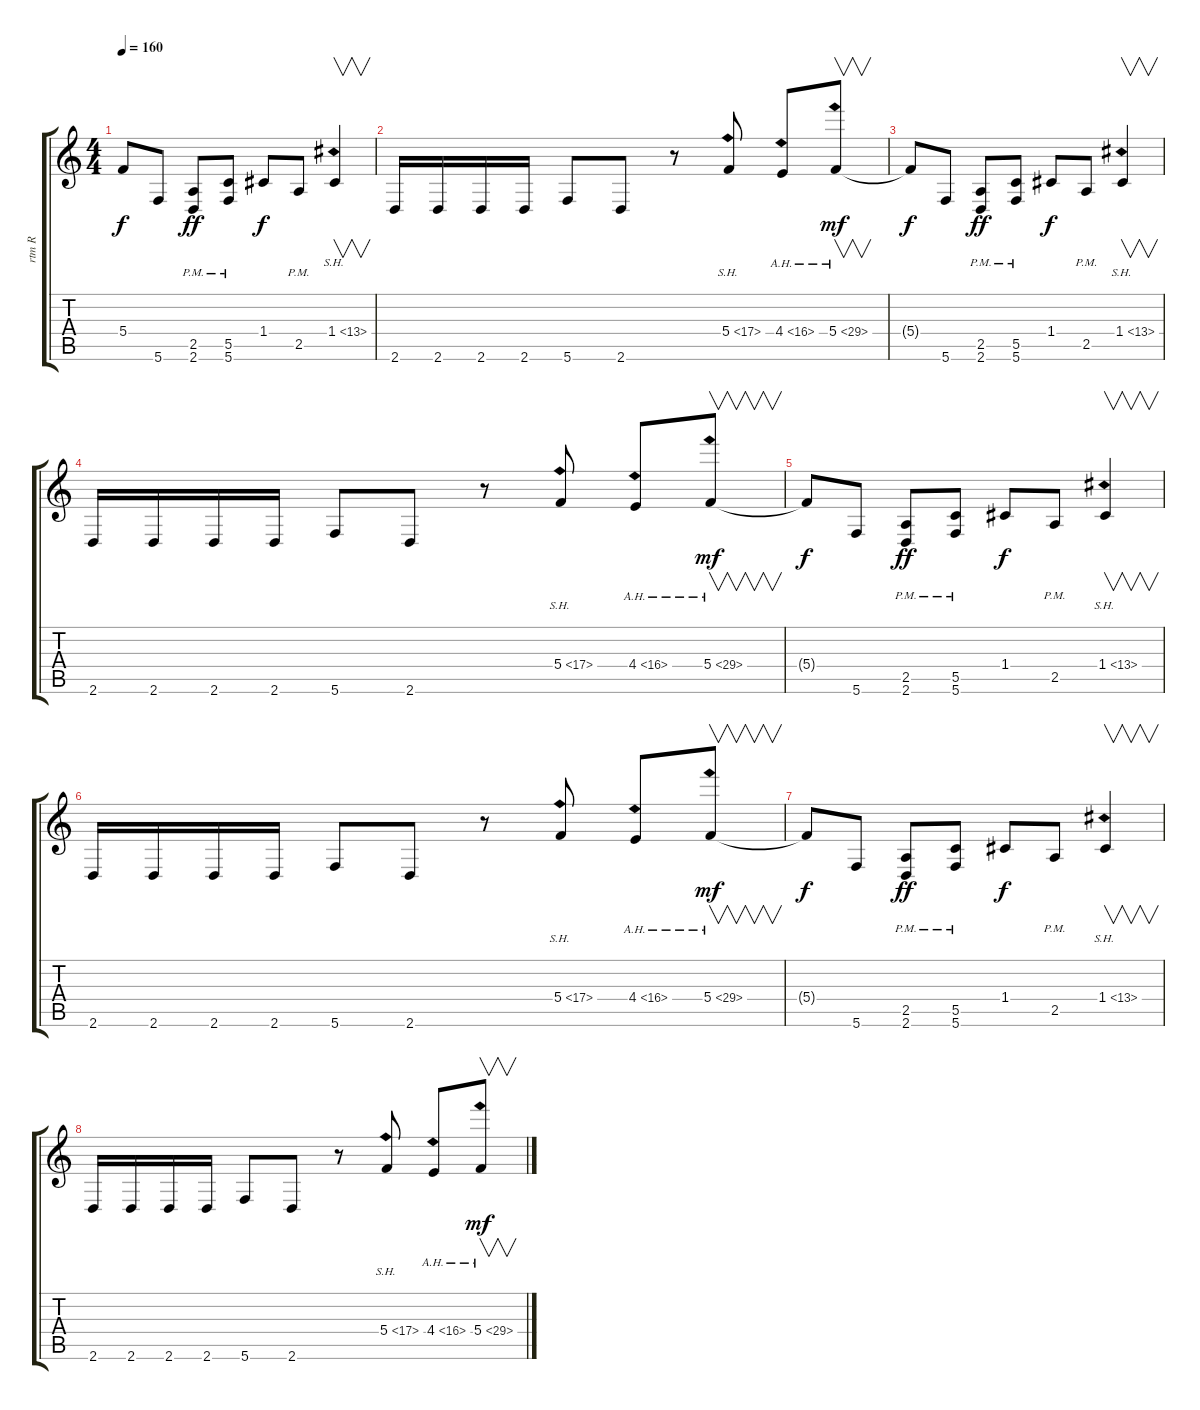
\track ("rtm R" "rtm R") {instrument distortionguitar}
\staff {score tabs}
\tuning (D4 A3 F3 C3 G2 C2) {hide}
\ts (4 4)
\tempo 160
\clef g2
\ks c
5.4{t}.8{dy f} 5.6.8 (2.5{pm} 2.6{pm}).8{dy ff} (5.5{pm} 5.6{pm}).8 1.4.8{dy f} 2.5{pm}.8 1.4{sh 12}.4{v} |
2.6.16 2.6.16 2.6.16 2.6.16 5.6.8 2.6.8 r.8 5.4{sh 12}.8 4.4{ah 12}.8 5.4{ah 24}.8{v dy mf} |
5.4{t}.8{dy f} 5.6.8 (2.5{pm} 2.6{pm}).8{dy ff} (5.5{pm} 5.6{pm}).8 1.4.8{dy f} 2.5{pm}.8 1.4{sh 12}.4{v} |
2.6.16 2.6.16 2.6.16 2.6.16 5.6.8 2.6.8 r.8 5.4{sh 12}.8 4.4{ah 12}.8 5.4{ah 24}.8{v dy mf} |
5.4{t}.8{dy f} 5.6.8 (2.5{pm} 2.6{pm}).8{dy ff} (5.5{pm} 5.6{pm}).8 1.4.8{dy f} 2.5{pm}.8 1.4{sh 12}.4{v} |
2.6.16 2.6.16 2.6.16 2.6.16 5.6.8 2.6.8 r.8 5.4{sh 12}.8 4.4{ah 12}.8 5.4{ah 24}.8{v dy mf} |
5.4{t}.8{dy f} 5.6.8 (2.5{pm} 2.6{pm}).8{dy ff} (5.5{pm} 5.6{pm}).8 1.4.8{dy f} 2.5{pm}.8 1.4{sh 12}.4{v} |
2.6.16 2.6.16 2.6.16 2.6.16 5.6.8 2.6.8 r.8 5.4{sh 12}.8 4.4{ah 12}.8 5.4{ah 24}.8{v dy mf}
